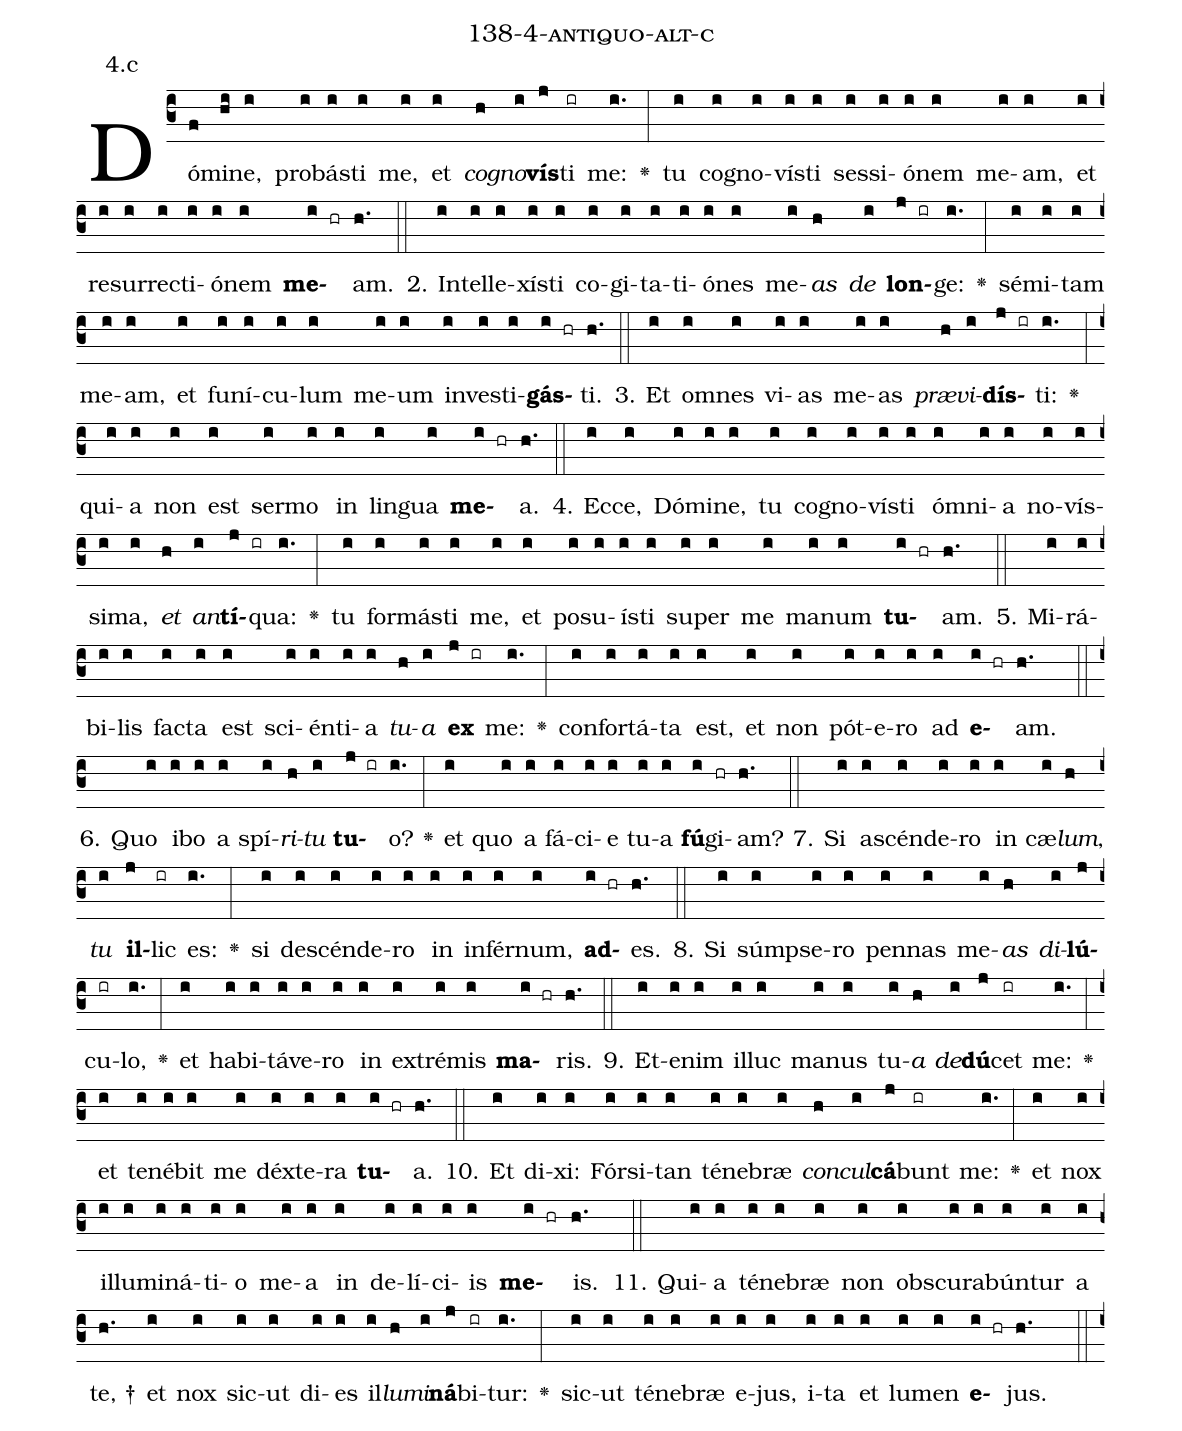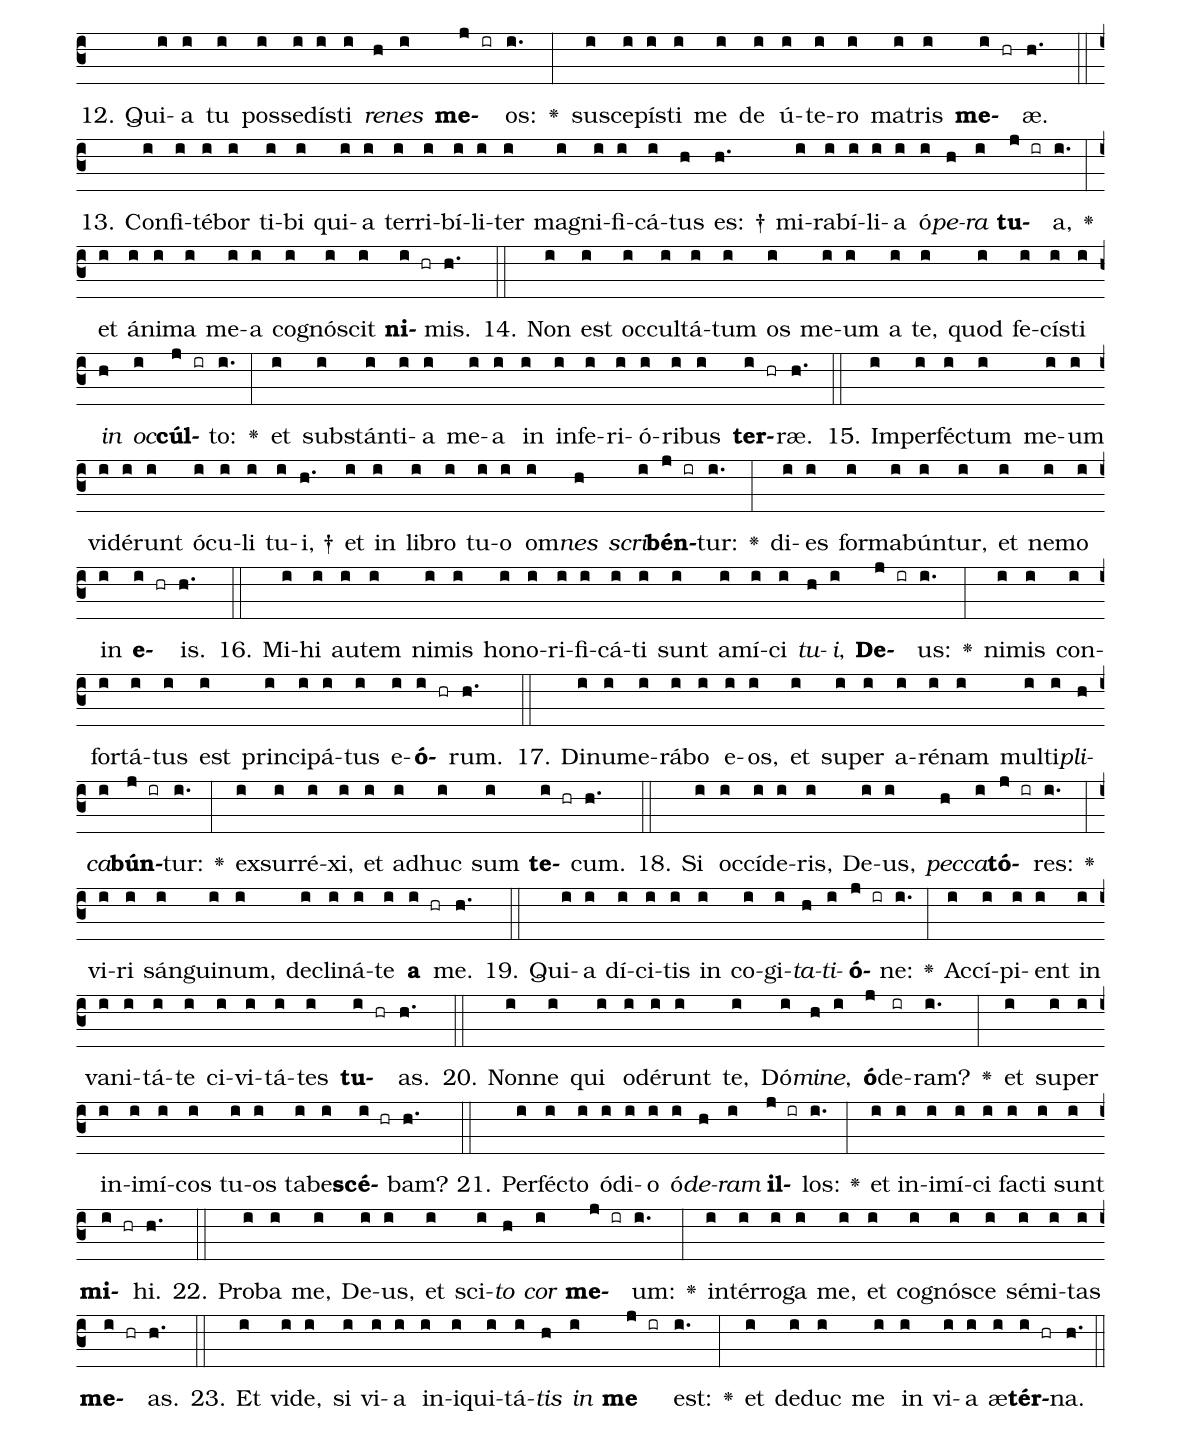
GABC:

name: 138-4-antiquo-alt-c;
annotation: 4.c;
%%
(c3)Dó(f)mi(hi)ne,(i) pro(i)bás(i)ti(i) me,(i) et(i) <i>co</i>(h)<i>gno</i>(i)<b>vís</b>(j)ti(ir) me:(i.) <v>\greheightstar</v>(:) tu(i) co(i)gno(i)vís(i)ti(i) ses(i)si(i)ó(i)nem(i) me(i)am,(i) et(i) re(i)sur(i)rec(i)ti(i)ó(i)nem(i) <b>me</b>(i hr)am.(h.) (::)
2. In(i)tel(i)le(i)xís(i)ti(i) co(i)gi(i)ta(i)ti(i)ó(i)nes(i) me(i)<i>as</i>(h) <i>de</i>(i) <b>lon</b>(j ir)ge:(i.) <v>\greheightstar</v>(:) sé(i)mi(i)tam(i) me(i)am,(i) et(i) fu(i)ní(i)cu(i)lum(i) me(i)um(i) in(i)ves(i)ti(i)<b>gás</b>(i hr)ti.(h.) (::)
3. Et(i) om(i)nes(i) vi(i)as(i) me(i)as(i) <i>præ</i>(h)<i>vi</i>(i)<b>dís</b>(j ir)ti:(i.) <v>\greheightstar</v>(:) qui(i)a(i) non(i) est(i) ser(i)mo(i) in(i) lin(i)gua(i) <b>me</b>(i hr)a.(h.) (::)
4. Ec(i)ce,(i) Dó(i)mi(i)ne,(i) tu(i) co(i)gno(i)vís(i)ti(i) óm(i)ni(i)a(i) no(i)vís(i)si(i)ma,(i) <i>et</i>(h) <i>an</i>(i)<b>tí</b>(j ir)qua:(i.) <v>\greheightstar</v>(:) tu(i) for(i)más(i)ti(i) me,(i) et(i) po(i)su(i)ís(i)ti(i) su(i)per(i) me(i) ma(i)num(i) <b>tu</b>(i hr)am.(h.) (::)
5. Mi(i)rá(i)bi(i)lis(i) fac(i)ta(i) est(i) sci(i)én(i)ti(i)a(i) <i>tu</i>(h)<i>a</i>(i) <b>ex</b>(j ir) me:(i.) <v>\greheightstar</v>(:) con(i)for(i)tá(i)ta(i) est,(i) et(i) non(i) pót(i)e(i)ro(i) ad(i) <b>e</b>(i hr)am.(h.) (::)
6. Quo(i) i(i)bo(i) a(i) spí(i)<i>ri</i>(h)<i>tu</i>(i) <b>tu</b>(j ir)o?(i.) <v>\greheightstar</v>(:) et(i) quo(i) a(i) fá(i)ci(i)e(i) tu(i)a(i) <b>fú</b>(i)gi(hr)am?(h.) (::)
7. Si(i) a(i)scén(i)de(i)ro(i) in(i) cæ(i)<i>lum</i>,(h) <i>tu</i>(i) <b>il</b>(j)lic(ir) es:(i.) <v>\greheightstar</v>(:) si(i) de(i)scén(i)de(i)ro(i) in(i) in(i)fér(i)num,(i) <b>ad</b>(i hr)es.(h.) (::)
8. Si(i) súmp(i)se(i)ro(i) pen(i)nas(i) me(i)<i>as</i>(h) <i>di</i>(i)<b>lú</b>(j)cu(ir)lo,(i.) <v>\greheightstar</v>(:) et(i) ha(i)bi(i)tá(i)ve(i)ro(i) in(i) ex(i)tré(i)mis(i) <b>ma</b>(i hr)ris.(h.) (::)
9. Et(i)e(i)nim(i) il(i)luc(i) ma(i)nus(i) tu(i)<i>a</i>(h) <i>de</i>(i)<b>dú</b>(j)cet(ir) me:(i.) <v>\greheightstar</v>(:) et(i) te(i)né(i)bit(i) me(i) déx(i)te(i)ra(i) <b>tu</b>(i hr)a.(h.) (::)
10. Et(i) di(i)xi:(i) Fór(i)si(i)tan(i) té(i)ne(i)bræ(i) <i>con</i>(h)<i>cul</i>(i)<b>cá</b>(j)bunt(ir) me:(i.) <v>\greheightstar</v>(:) et(i) nox(i) il(i)lu(i)mi(i)ná(i)ti(i)o(i) me(i)a(i) in(i) de(i)lí(i)ci(i)is(i) <b>me</b>(i hr)is.(h.) (::)
11. Qui(i)a(i) té(i)ne(i)bræ(i) non(i) obs(i)cu(i)ra(i)bún(i)tur(i) a(i) te, †(h.) et(i) nox(i) sic(i)ut(i) di(i)es(i) il(i)<i>lu</i>(h)<i>mi</i>(i)<b>ná</b>(j)bi(ir)tur:(i.) <v>\greheightstar</v>(:) sic(i)ut(i) té(i)ne(i)bræ(i) e(i)jus,(i) i(i)ta(i) et(i) lu(i)men(i) <b>e</b>(i hr)jus.(h.) (::)
12. Qui(i)a(i) tu(i) pos(i)se(i)dís(i)ti(i) <i>re</i>(h)<i>nes</i>(i) <b>me</b>(j ir)os:(i.) <v>\greheightstar</v>(:) su(i)sce(i)pís(i)ti(i) me(i) de(i) ú(i)te(i)ro(i) ma(i)tris(i) <b>me</b>(i hr)æ.(h.) (::)
13. Con(i)fi(i)té(i)bor(i) ti(i)bi(i) qui(i)a(i) ter(i)ri(i)bí(i)li(i)ter(i) ma(i)gni(i)fi(i)cá(i)tus(h) es: †(h.) mi(i)ra(i)bí(i)li(i)a(i) ó(i)<i>pe</i>(h)<i>ra</i>(i) <b>tu</b>(j ir)a,(i.) <v>\greheightstar</v>(:) et(i) á(i)ni(i)ma(i) me(i)a(i) co(i)gnó(i)scit(i) <b>ni</b>(i hr)mis.(h.) (::)
14. Non(i) est(i) oc(i)cul(i)tá(i)tum(i) os(i) me(i)um(i) a(i) te,(i) quod(i) fe(i)cís(i)ti(i) <i>in</i>(h) <i>oc</i>(i)<b>cúl</b>(j ir)to:(i.) <v>\greheightstar</v>(:) et(i) sub(i)stán(i)ti(i)a(i) me(i)a(i) in(i) in(i)fe(i)ri(i)ó(i)ri(i)bus(i) <b>ter</b>(i hr)ræ.(h.) (::)
15. Im(i)per(i)féc(i)tum(i) me(i)um(i) vi(i)dé(i)runt(i) ó(i)cu(i)li(i) tu(i)i, †(h.) et(i) in(i) li(i)bro(i) tu(i)o(i) om(i)<i>nes</i>(h) <i>scri</i>(i)<b>bén</b>(j ir)tur:(i.) <v>\greheightstar</v>(:) di(i)es(i) for(i)ma(i)bún(i)tur,(i) et(i) ne(i)mo(i) in(i) <b>e</b>(i hr)is.(h.) (::)
16. Mi(i)hi(i) au(i)tem(i) ni(i)mis(i) ho(i)no(i)ri(i)fi(i)cá(i)ti(i) sunt(i) a(i)mí(i)ci(i) <i>tu</i>(h)<i>i</i>,(i) <b>De</b>(j ir)us:(i.) <v>\greheightstar</v>(:) ni(i)mis(i) con(i)for(i)tá(i)tus(i) est(i) prin(i)ci(i)pá(i)tus(i) e(i)<b>ó</b>(i hr)rum.(h.) (::)
17. Di(i)nu(i)me(i)rá(i)bo(i) e(i)os,(i) et(i) su(i)per(i) a(i)ré(i)nam(i) mul(i)ti(i)<i>pli</i>(h)<i>ca</i>(i)<b>bún</b>(j ir)tur:(i.) <v>\greheightstar</v>(:) ex(i)sur(i)ré(i)xi,(i) et(i) ad(i)huc(i) sum(i) <b>te</b>(i hr)cum.(h.) (::)
18. Si(i) oc(i)cí(i)de(i)ris,(i) De(i)us,(i) <i>pec</i>(h)<i>ca</i>(i)<b>tó</b>(j ir)res:(i.) <v>\greheightstar</v>(:) vi(i)ri(i) sán(i)gui(i)num,(i) de(i)cli(i)ná(i)te(i) <b>a</b>(i hr) me.(h.) (::)
19. Qui(i)a(i) dí(i)ci(i)tis(i) in(i) co(i)gi(i)<i>ta</i>(h)<i>ti</i>(i)<b>ó</b>(j ir)ne:(i.) <v>\greheightstar</v>(:) Ac(i)cí(i)pi(i)ent(i) in(i) va(i)ni(i)tá(i)te(i) ci(i)vi(i)tá(i)tes(i) <b>tu</b>(i hr)as.(h.) (::)
20. Non(i)ne(i) qui(i) o(i)dé(i)runt(i) te,(i) Dó(i)<i>mi</i>(h)<i>ne</i>,(i) <b>ó</b>(j)de(ir)ram?(i.) <v>\greheightstar</v>(:) et(i) su(i)per(i) in(i)i(i)mí(i)cos(i) tu(i)os(i) ta(i)be(i)<b>scé</b>(i hr)bam?(h.) (::)
21. Per(i)féc(i)to(i) ó(i)di(i)o(i) ó(i)<i>de</i>(h)<i>ram</i>(i) <b>il</b>(j ir)los:(i.) <v>\greheightstar</v>(:) et(i) in(i)i(i)mí(i)ci(i) fac(i)ti(i) sunt(i) <b>mi</b>(i hr)hi.(h.) (::)
22. Pro(i)ba(i) me,(i) De(i)us,(i) et(i) sci(i)<i>to</i>(h) <i>cor</i>(i) <b>me</b>(j ir)um:(i.) <v>\greheightstar</v>(:) in(i)tér(i)ro(i)ga(i) me,(i) et(i) co(i)gnó(i)sce(i) sé(i)mi(i)tas(i) <b>me</b>(i hr)as.(h.) (::)
23. Et(i) vi(i)de,(i) si(i) vi(i)a(i) in(i)i(i)qui(i)tá(i)<i>tis</i>(h) <i>in</i>(i) <b>me</b>(j ir) est:(i.) <v>\greheightstar</v>(:) et(i) de(i)duc(i) me(i) in(i) vi(i)a(i) æ(i)<b>tér</b>(i hr)na.(h.) (::)
